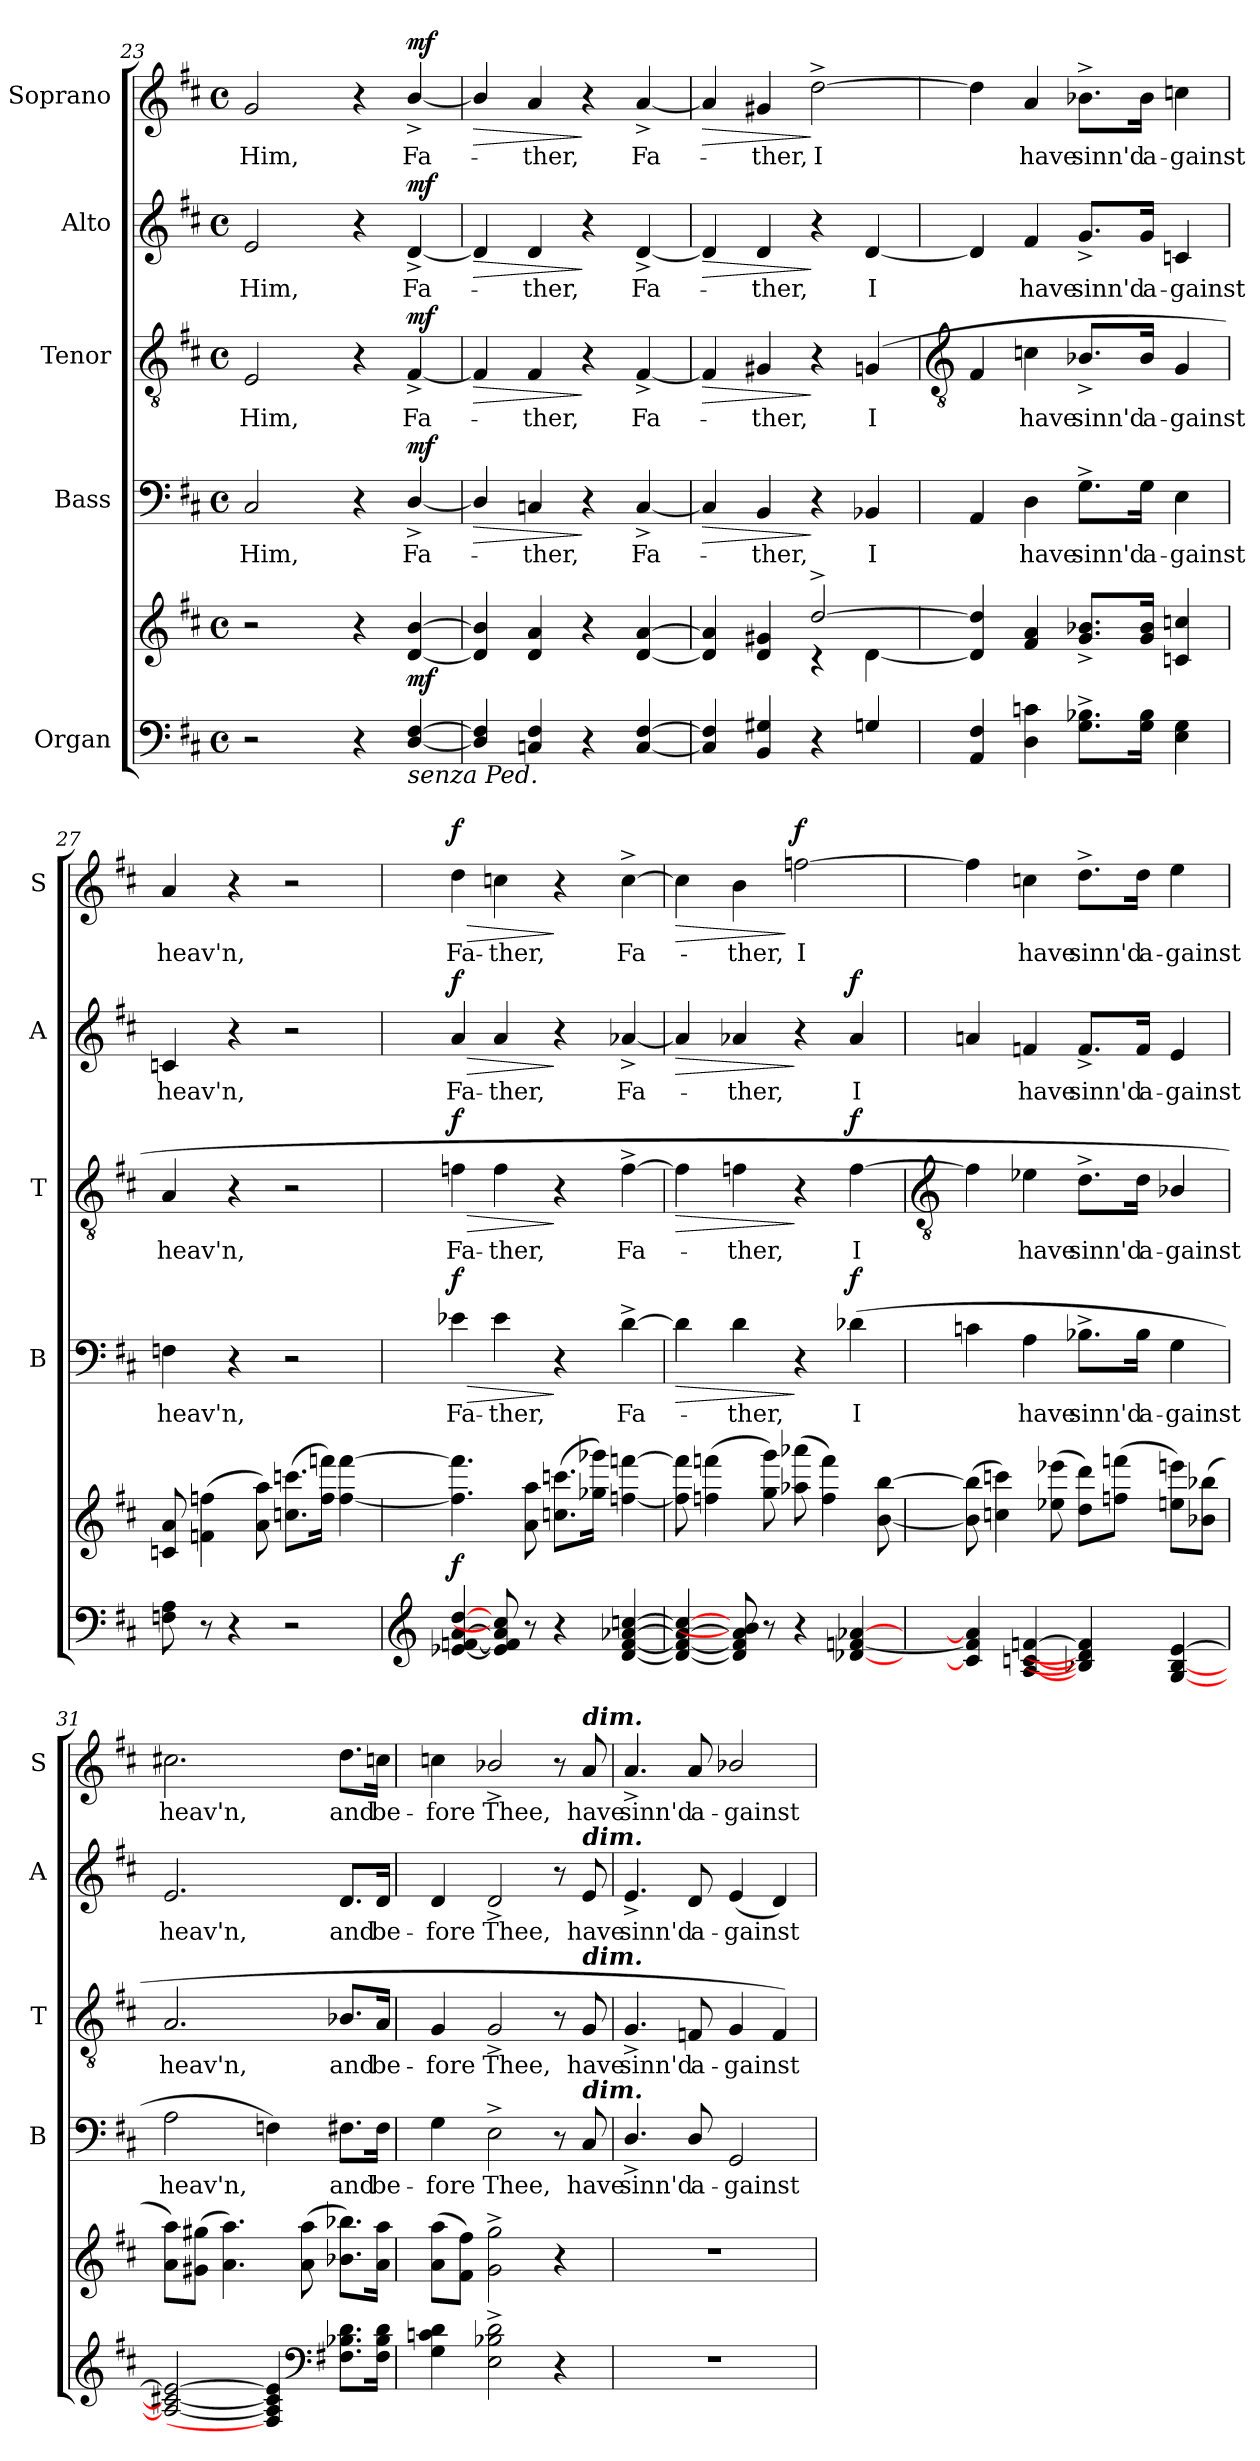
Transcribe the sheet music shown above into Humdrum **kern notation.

**kern	**kern	**dynam	**kern	**text	**dynam	**kern	**text	**dynam	**kern	**text	**dynam	**kern	**text	**dynam
*part5	*part5	*part5	*part4	*part4	*part4	*part3	*part3	*part3	*part2	*part2	*part2	*part1	*part1	*part1
*staff6	*staff5	*staff5/6	*staff4	*staff4	*staff4	*staff3	*staff3	*staff3	*staff2	*staff2	*staff2	*staff1	*staff1	*staff1
*I"Organ	*	*	*I"Bass	*	*	*I"Tenor	*	*	*I"Alto	*	*	*I"Soprano	*	*
*	*	*	*I'B	*	*	*I'T	*	*	*I'A	*	*	*I'S	*	*
*clefF4	*clefG2	*	*clefF4	*	*	*clefGv2	*	*	*clefG2	*	*	*clefG2	*	*
*k[f#c#]	*k[f#c#]	*	*k[f#c#]	*	*	*k[f#c#]	*	*	*k[f#c#]	*	*	*k[f#c#]	*	*
*D:	*D:	*	*D:	*	*	*D:	*	*	*D:	*	*	*D:	*	*
*M4/4	*M4/4	*	*M4/4	*	*	*M4/4	*	*	*M4/4	*	*	*M4/4	*	*
*met(c)	*met(c)	*	*met(c)	*	*	*met(c)	*	*	*met(c)	*	*	*met(c)	*	*
=23	=23	=23	=23	=23	=23	=23	=23	=23	=23	=23	=23	=23	=23	=23
*^	*^	*	*	*	*	*	*	*	*	*	*	*	*	*
!	!	!	!	!	!	!LO:LY:b	!	!	!LO:LY:b	!	!	!LO:LY:b	!	!	!LO:LY:b	!
2r	4ryy	2r	4ryy	.	2C#	Him,	.	2E	Him,	.	2e	Him,	.	2g	Him,	.
.	4ryy	.	4ryy	.	.	.	.	.	.	.	.	.	.	.	.	.
4r	4ryy	4r	4ryy	.	4r	.	.	4r	.	.	4r	.	.	4r	.	.
!LO:TX:b:i:t=senza Ped.	!	!	!	!	!	!	!	!	!	!	!	!	!	!	!	!
!	!	!	!	!LO:DY:a=2	!	!LO:LY:b	!LO:DY:b	!	!LO:LY:b	!LO:DY:b	!	!LO:LY:b	!LO:DY:b	!	!LO:LY:b	!LO:DY:b
[4D/ [4F#/	4ryy	[4d/ [4b/	4ryy	mf	[4D^/	Fa-	mf	[4F#^	Fa-	mf	[4d^	Fa-	mf	[4b^/	Fa-	mf
=24	=24	=24	=24	=24	=24	=24	=24	=24	=24	=24	=24	=24	=24	=24	=24	=24
!	!	!	!	!	!	!	!LO:HP:b	!	!	!LO:HP:b	!	!	!LO:HP:b	!	!	!LO:HP:b
4D/] 4F#/]	4ryy	4d/] 4b/]	4ryy	.	4D/]	.	>	4F#]	.	>	4d]	.	>	4b/]	.	>
!	!	!	!	!	!	!LO:LY:b	!	!	!LO:LY:b	!	!	!LO:LY:b	!	!	!LO:LY:b	!
4Cn/ 4F#/	4ryy	4d/ 4a/	4ryy	.	4Cn	ther,	.	4F#	ther,	.	4d	ther,	.	4a	ther,	.
4r	4ryy	4r	4ryy	.	4r	.	]	4r	.	]	4r	.	]	4r	.	]
!	!	!	!	!	!	!LO:LY:b	!	!	!LO:LY:b	!	!	!LO:LY:b	!	!	!LO:LY:b	!
[4C/ [4F#/	4ryy	[4d/ [4a/	4ryy	.	[4C^	Fa-	.	[4F#^	Fa-	.	[4d^	Fa-	.	[4a^	Fa-	.
=25	=25	=25	=25	=25	=25	=25	=25	=25	=25	=25	=25	=25	=25	=25	=25	=25
!	!	!	!	!	!	!	!LO:HP:b	!	!	!LO:HP:b	!	!	!LO:HP:b	!	!	!LO:HP:b
4C/] 4F#/]	4ryy	4d/] 4a/]	4ryy	.	4C]	.	>	4F#]	.	>	4d]	.	>	4a]	.	>
!	!	!	!	!	!	!LO:LY:b	!	!	!LO:LY:b	!	!	!LO:LY:b	!	!	!LO:LY:b	!
4BB/ 4G#X/	4ryy	4d/ 4g#X/	4ryy	.	4BB	ther,	.	4G#X	ther,	.	4d	ther,	.	4g#X	ther,	.
!	!	!	!	!	!	!	!	!	!	!	!	!	!	!	!LO:LY:b	!
4r	4ryy	[2dd^/	4r	.	4r	.	]	4r	.	]	4r	.	]	[2dd^	I	]
!	!	!	!	!	!	!LO:LY:b	!	!	!LO:LY:b	!	!	!LO:LY:b	!	!	!	!
4Gn/	4ryy	.	[4d\	.	4BB-X	I	.	(<4Gn	I	.	[4d	I	.	.	.	.
*v	*v	*	*	*	*	*	*	*	*	*	*	*	*	*	*	*
*	*v	*v	*	*	*	*	*	*	*	*	*	*	*	*	*
!!LO:LB:g=z
=26	=26	=26	=26	=26	=26	=26	=26	=26	=26	=26	=26	=26	=26	=26
*	*	*	*	*	*	*clefGv2	*	*	*	*	*	*	*	*
4AA 4F#	4d] 4dd]	.	4AA	.	.	4F#	.	.	4d]	.	.	4dd]	.	.
!	!	!	!	!LO:LY:b	!	!	!LO:LY:b	!	!	!LO:LY:b	!	!	!LO:LY:b	!
4D 4cn	4f# 4a	.	4D	have	.	4cn	have	.	4f#	have	.	4a	have	.
!	!	!	!	!LO:LY:b	!	!	!LO:LY:b	!	!	!LO:LY:b	!	!	!LO:LY:b	!
8.G^ 8.B-X^L	8.g^ 8.b-X^L	.	8.G^\L	sinn'd	.	8.B-X^/L	sinn'd	.	8.g^/L	sinn'd	.	8.b-X^\L	sinn'd	.
!	!	!	!	!LO:LY:b	!	!	!LO:LY:b	!	!	!LO:LY:b	!	!	!LO:LY:b	!
16G 16B-J	16g 16b-J	.	16G\Jk	a-	.	16B-/Jk	a-	.	16g/Jk	a-	.	16b-\Jk	a-	.
!	!	!	!	!LO:LY:b	!	!	!LO:LY:b	!	!	!LO:LY:b	!	!	!LO:LY:b	!
4E 4G	4cn 4ccn	.	4E	-gainst	.	4G	-gainst	.	4cn	-gainst	.	4ccn	-gainst	.
=27	=27	=27	=27	=27	=27	=27	=27	=27	=27	=27	=27	=27	=27	=27
!	!	!	!	!LO:LY:b	!	!	!LO:LY:b	!	!	!LO:LY:b	!	!	!LO:LY:b	!
8Fn 8A	8cn 8a	.	4Fn	heav'n,	.	4A	heav'n,	.	4cn	heav'n,	.	4a	heav'n,	.
8r	(>4fn 4ffn	.	.	.	.	.	.	.	.	.	.	.	.	.
4r	.	.	4r	.	.	4r	.	.	4r	.	.	4r	.	.
.	8a 8aa)	.	.	.	.	.	.	.	.	.	.	.	.	.
2r	(>8.ccn 8.cccnL	.	2r	.	.	2r	.	.	2r	.	.	2r	.	.
.	16ff 16fffnJ)	.	.	.	.	.	.	.	.	.	.	.	.	.
.	[4ff [4fff	.	.	.	.	.	.	.	.	.	.	.	.	.
=28	=28	=28	=28	=28	=28	=28	=28	=28	=28	=28	=28	=28	=28	=28
*clefG2	*	*	*	*	*	*	*	*	*	*	*	*	*	*
!	!	!LO:DY:a=2	!	!LO:LY:b	!LO:HP:b	!	!LO:LY:b	!LO:HP:b	!	!LO:LY:b	!LO:HP:b	!	!LO:LY:b	!LO:HP:b
!	!	!	!	!	!LO:DY:n=1:b	!	!	!LO:DY:n=1:b	!	!	!LO:DY:n=1:b	!	!	!LO:DY:n=1:b
[4e-X [4fn [4a [4dd	4.ff] 4.fff]	f	4e-X	Fa-	> f	4fn	Fa-	> f	4a	Fa-	> f	4dd	Fa-	> f
!	!	!	!	!LO:LY:b	!	!	!LO:LY:b	!	!	!LO:LY:b	!	!	!LO:LY:b	!
8e-] 8f] 8a] 8ccn]	.	.	4e-	-ther,	.	4f	-ther,	.	4a	-ther,	.	4ccn	-ther,	.
8r	8a 8aa	.	.	.	.	.	.	.	.	.	.	.	.	.
4r	(8.ccn 8.cccnL	.	4r	.	]	4r	.	]	4r	.	]	4r	.	]
.	16gg-X 16ggg-XJ)	.	.	.	.	.	.	.	.	.	.	.	.	.
!	!	!	!	!LO:LY:b	!	!	!LO:LY:b	!	!	!LO:LY:b	!	!	!LO:LY:b	!
[4d [4f [4a-X [4cc	[4ffn [4fffn	.	[4d^	Fa-	.	[4f^	Fa-	.	[4a-X^	Fa-	.	[4cc^	Fa-	.
=29	=29	=29	=29	=29	=29	=29	=29	=29	=29	=29	=29	=29	=29	=29
!	!	!	!	!	!LO:HP:b	!	!	!LO:HP:b	!	!	!LO:HP:b	!	!	!LO:HP:b
4d_ 4f_ 4a-_ 4cc_	8ff] 8fff]	.	4d]	.	>	4f]	.	>	4a-]	.	>	4cc]	.	>
.	(>4ffn 4fffn	.	.	.	.	.	.	.	.	.	.	.	.	.
!	!	!	!	!LO:LY:b	!	!	!LO:LY:b	!	!	!LO:LY:b	!	!	!LO:LY:b	!
8d] 8f] 8a-] 8b]	.	.	4d	ther,	.	4fn	ther,	.	4a-X	ther,	.	4b	ther,	.
8r	8gg 8ggg)	.	.	.	.	.	.	.	.	.	.	.	.	.
!	!	!	!	!	!	!	!	!	!	!	!	!	!LO:LY:b	!LO:DY:n=1:b
4r	(>8aa-X 8aaa-X	.	4r	.	]	4r	.	]	4r	.	]	[2ffn	I	] f
.	4ff 4fff)	.	.	.	.	.	.	.	.	.	.	.	.	.
!	!	!	!	!LO:LY:b	!LO:DY:b	!	!LO:LY:b	!LO:DY:b	!	!LO:LY:b	!LO:DY:b	!	!	!
[4d-X [4fn [4a-X	.	.	(>4d-X	I	f	[4f	I	f	4a-	I	f	.	.	.
.	[8b [8bb	.	.	.	.	.	.	.	.	.	.	.	.	.
!!LO:LB:g=z
=30	=30	=30	=30	=30	=30	=30	=30	=30	=30	=30	=30	=30	=30	=30
*	*	*	*	*	*	*clefGv2	*	*	*	*	*	*	*	*
4cn] 4f] 4an]	(>8b] 8bb]	.	4cn	.	.	4f]	.	.	4an	.	.	4ff]	.	.
.	4ccn 4cccn)	.	.	.	.	.	.	.	.	.	.	.	.	.
!	!	!	!	!LO:LY:b	!	!	!LO:LY:b	!	!	!LO:LY:b	!	!	!LO:LY:b	!
[4A [4c [4fn	.	.	4A	have	.	4e-X	have	.	4fn	have	.	4ccn	have	.
.	(>8ee-X 8eee-X	.	.	.	.	.	.	.	.	.	.	.	.	.
!	!	!	!	!LO:LY:b	!	!	!LO:LY:b	!	!	!LO:LY:b	!	!	!LO:LY:b	!
4B-X] 4d] 4f]	8dd 8dddL)	.	8.B-X^\L	sinn'd	.	8.d^\L	sinn'd	.	8.f^/L	sinn'd	.	8.dd^\L	sinn'd	.
.	(>8ffn 8fffnJ	.	.	.	.	.	.	.	.	.	.	.	.	.
!	!	!	!	!LO:LY:b	!	!	!LO:LY:b	!	!	!LO:LY:b	!	!	!LO:LY:b	!
.	.	.	16B-\Jk	a-	.	16d\Jk	a-	.	16f/Jk	a-	.	16dd\Jk	a-	.
!	!	!	!	!LO:LY:b	!	!	!LO:LY:b	!	!	!LO:LY:b	!	!	!LO:LY:b	!
[4G [4B- [4e	8een 8eeenL)	.	4G	-gainst	.	4B-X/	-gainst	.	4e	-gainst	.	4ee	-gainst	.
.	(>8b-X 8bb-XJ	.	.	.	.	.	.	.	.	.	.	.	.	.
=31	=31	=31	=31	=31	=31	=31	=31	=31	=31	=31	=31	=31	=31	=31
!	!	!	!	!LO:LY:b	!	!	!LO:LY:b	!	!	!LO:LY:b	!	!	!LO:LY:b	!
2A_ 2c#X_ 2e_	8a 8aaL)	.	2A	heav'n,	.	2.A	heav'n,	.	2.e	heav'n,	.	2.cc#X	heav'n,	.
.	(>8g#X 8gg#XJ	.	.	.	.	.	.	.	.	.	.	.	.	.
.	4.a 4.aa)	.	.	.	.	.	.	.	.	.	.	.	.	.
4Fn] 4A] 4c#] 4e]	.	.	4Fn)	.	.	.	.	.	.	.	.	.	.	.
.	(>8a 8aa	.	.	.	.	.	.	.	.	.	.	.	.	.
*clefF4	*	*	*	*	*	*	*	*	*	*	*	*	*	*
!	!	!	!	!LO:LY:b	!	!	!LO:LY:b	!	!	!LO:LY:b	!	!	!LO:LY:b	!
8.F#X 8.B-X 8.dL	8.b-X 8.bb-XL)	.	8.F#X\L	and	.	8.B-X/L	and	.	8.d/L	and	.	8.dd\L	and	.
!	!	!	!	!LO:LY:b	!	!	!LO:LY:b	!	!	!LO:LY:b	!	!	!LO:LY:b	!
16F# 16B- 16dJ	16a 16aaJ	.	16F#\Jk	be-	.	16A/Jk	be-	.	16d/Jk	be-	.	16ccn\Jk	be-	.
=32	=32	=32	=32	=32	=32	=32	=32	=32	=32	=32	=32	=32	=32	=32
!	!	!	!	!LO:LY:b	!	!	!LO:LY:b	!	!	!LO:LY:b	!	!	!LO:LY:b	!
4G 4cn 4d	(>8a 8aaL	.	4G	-fore	.	4G	-fore	.	4d	-fore	.	4ccn	-fore	.
.	8f# 8ff#J)	.	.	.	.	.	.	.	.	.	.	.	.	.
!	!	!	!	!LO:LY:b	!	!	!LO:LY:b	!	!	!LO:LY:b	!	!	!LO:LY:b	!
2E^ 2B-X^ 2d^	2g^ 2gg^	.	2E^	Thee,	.	2G^	Thee,	.	2d^	Thee,	.	2b-X^/	Thee,	.
4r	4r	.	8r	.	.	8r	.	.	8r	.	.	8r	.	.
!	!	!	!	!	!	!	!	!	!	!	!	!LO:TX:a:Bi:t=dim.	!	!
!	!	!	!	!	!	!	!	!	!LO:TX:a:Bi:t=dim.	!	!	!	!	!
!	!	!	!	!	!	!LO:TX:a:Bi:t=dim.	!	!	!	!	!	!	!	!
!	!	!	!LO:TX:a:Bi:t=dim.	!	!	!	!	!	!	!	!	!	!	!
!	!	!	!	!LO:LY:b	!	!	!LO:LY:b	!	!	!LO:LY:b	!	!	!LO:LY:b	!
.	.	.	8C#	have	.	8G	have	.	8e	have	.	8a	have	.
=33	=33	=33	=33	=33	=33	=33	=33	=33	=33	=33	=33	=33	=33	=33
!	!	!	!	!LO:LY:b	!	!	!LO:LY:b	!	!	!LO:LY:b	!	!	!LO:LY:b	!
1r	1r	.	4.D^/	sinn'd	.	4.G^	sinn'd	.	4.e^	sinn'd	.	4.a^	sinn'd	.
!	!	!	!	!LO:LY:b	!	!	!LO:LY:b	!	!	!LO:LY:b	!	!	!LO:LY:b	!
.	.	.	8D/	a-	.	8Fn	a-	.	8d	a-	.	8a	a-	.
!	!	!	!	!LO:LY:b	!	!	!LO:LY:b	!	!	!LO:LY:b	!	!	!LO:LY:b	!
.	.	.	2GG	-gainst	.	4G	-gainst	.	(<4e	-gainst	.	2b-X/	-gainst	.
.	.	.	.	.	.	4F)	.	.	4d)	.	.	.	.	.
=	=	=	=	=	=	=	=	=	=	=	=	=	=	=
*-	*-	*-	*-	*-	*-	*-	*-	*-	*-	*-	*-	*-	*-	*-
